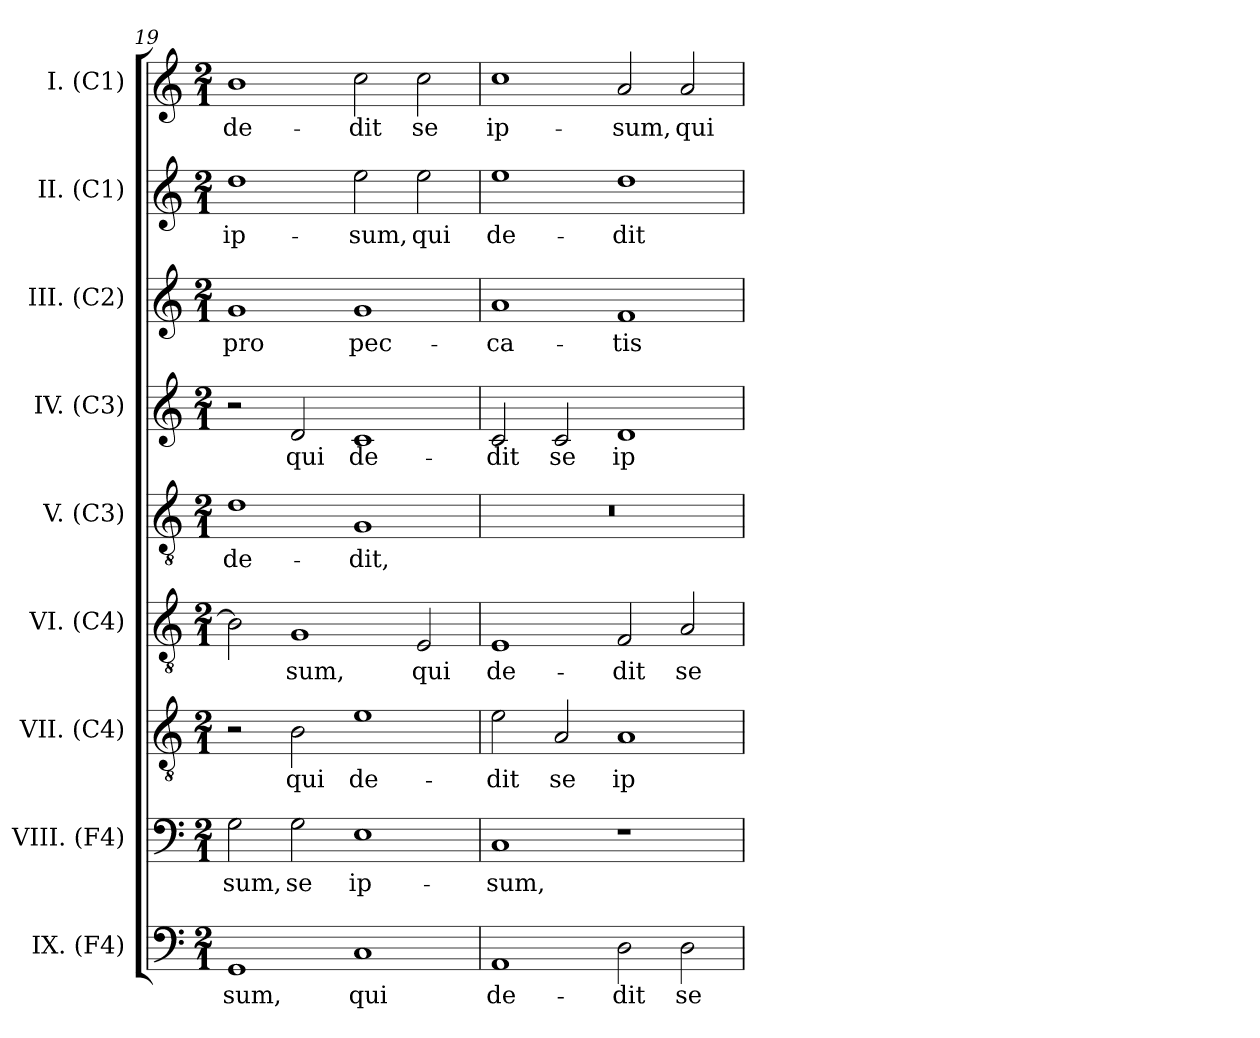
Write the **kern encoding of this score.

**kern	**text	**kern	**text	**kern	**text	**kern	**text	**kern	**text	**kern	**text	**kern	**text	**kern	**text	**kern	**text
*part9	*part9	*part8	*part8	*part7	*part7	*part6	*part6	*part5	*part5	*part4	*part4	*part3	*part3	*part2	*part2	*part1	*part1
*staff9	*staff9	*staff8	*staff8	*staff7	*staff7	*staff6	*staff6	*staff5	*staff5	*staff4	*staff4	*staff3	*staff3	*staff2	*staff2	*staff1	*staff1
*I"IX. (F4)	*	*I"VIII. (F4)	*	*I"VII. (C4)	*	*I"VI. (C4)	*	*I"V. (C3)	*	*I"IV. (C3)	*	*I"III. (C2)	*	*I"II. (C1)	*	*I"I. (C1)	*
*I'IX.	*	*I'VIII.	*	*I'VII.	*	*I'VI.	*	*I'V.	*	*I'IV.	*	*I'III.	*	*I'II.	*	*I'I.	*
*clefF4	*	*clefF4	*	*clefGv2	*	*clefGv2	*	*clefGv2	*	*clefG2	*	*clefG2	*	*clefG2	*	*clefG2	*
*	*	*	*	*	*	*	*	*ITrd7c12	*	*	*	*	*	*	*	*	*
*k[]	*	*k[]	*	*k[]	*	*k[]	*	*k[]	*	*k[]	*	*k[]	*	*k[]	*	*k[]	*
*C:	*	*C:	*	*C:	*	*C:	*	*C:	*	*C:	*	*C:	*	*C:	*	*C:	*
*M2/1	*	*M2/1	*	*M2/1	*	*M2/1	*	*M2/1	*	*M2/1	*	*M2/1	*	*M2/1	*	*M2/1	*
=19	=19	=19	=19	=19	=19	=19	=19	=19	=19	=19	=19	=19	=19	=19	=19	=19	=19
!	!LO:LY:b:color=#000000	!	!	!	!	!	!	!	!	!	!	!	!	!	!	!	!
!	!	!	!LO:LY:b:color=#000000	!	!	!	!	!	!	!	!	!	!	!	!	!	!
!	!	!	!	!	!	!	!	!	!LO:LY:b:color=#000000	!	!	!	!	!	!	!	!
!	!	!	!	!	!	!	!	!	!	!	!	!	!LO:LY:b:color=#000000	!	!	!	!
!	!	!	!	!	!	!	!	!	!	!	!	!	!	!	!LO:LY:b:color=#000000	!	!
!	!	!	!	!	!	!	!	!	!	!	!	!	!	!	!	!	!LO:LY:b:color=#000000
1GGi	-sum,	2Gi\	-sum,	2r	.	2Bi\]	.	1Di	de-	2r	.	1gi	pro	1ddi	ip-	1bi	de-
!	!	!	!LO:LY:b:color=#000000	!	!	!	!	!	!	!	!	!	!	!	!	!	!
!	!	!	!	!	!LO:LY:b:color=#000000	!	!	!	!	!	!	!	!	!	!	!	!
!	!	!	!	!	!	!	!LO:LY:b:color=#000000	!	!	!	!	!	!	!	!	!	!
!	!	!	!	!	!	!	!	!	!	!	!LO:LY:b:color=#000000	!	!	!	!	!	!
.	.	2Gi\	se	2Bi\	qui	1Gi	-sum,	.	.	2di/	qui	.	.	.	.	.	.
!	!LO:LY:b:color=#000000	!	!	!	!	!	!	!	!	!	!	!	!	!	!	!	!
!	!	!	!LO:LY:b:color=#000000	!	!	!	!	!	!	!	!	!	!	!	!	!	!
!	!	!	!	!	!LO:LY:b:color=#000000	!	!	!	!	!	!	!	!	!	!	!	!
!	!	!	!	!	!	!	!	!	!LO:LY:b:color=#000000	!	!	!	!	!	!	!	!
!	!	!	!	!	!	!	!	!	!	!	!LO:LY:b:color=#000000	!	!	!	!	!	!
!	!	!	!	!	!	!	!	!	!	!	!	!	!LO:LY:b:color=#000000	!	!	!	!
!	!	!	!	!	!	!	!	!	!	!	!	!	!	!	!LO:LY:b:color=#000000	!	!
!	!	!	!	!	!	!	!	!	!	!	!	!	!	!	!	!	!LO:LY:b:color=#000000
1Ci	qui	1Ei	ip-	1ei	de-	.	.	1GGi	-dit,	1ci	de-	1gi	pec-	2eei\	-sum,	2cci\	-dit
!	!	!	!	!	!	!	!LO:LY:b:color=#000000	!	!	!	!	!	!	!	!	!	!
!	!	!	!	!	!	!	!	!	!	!	!	!	!	!	!LO:LY:b:color=#000000	!	!
!	!	!	!	!	!	!	!	!	!	!	!	!	!	!	!	!	!LO:LY:b:color=#000000
.	.	.	.	.	.	2Ei/	qui	.	.	.	.	.	.	2eei\	qui	2cci\	se
=20	=20	=20	=20	=20	=20	=20	=20	=20	=20	=20	=20	=20	=20	=20	=20	=20	=20
!	!LO:LY:b:color=#000000	!	!	!	!	!	!	!	!	!	!	!	!	!	!	!	!
!	!	!	!LO:LY:b:color=#000000	!	!	!	!	!	!	!	!	!	!	!	!	!	!
!	!	!	!	!	!LO:LY:b:color=#000000	!	!	!	!	!	!	!	!	!	!	!	!
!	!	!	!	!	!	!	!LO:LY:b:color=#000000	!LO:N:vis=1	!	!	!	!	!	!	!	!	!
!	!	!	!	!	!	!	!	!	!	!	!LO:LY:b:color=#000000	!	!	!	!	!	!
!	!	!	!	!	!	!	!	!	!	!	!	!	!LO:LY:b:color=#000000	!	!	!	!
!	!	!	!	!	!	!	!	!	!	!	!	!	!	!	!LO:LY:b:color=#000000	!	!
!	!	!	!	!	!	!	!	!	!	!	!	!	!	!	!	!	!LO:LY:b:color=#000000
1AAi	de-	1Ci	-sum,	2ei\	-dit	1Ei	de-	0r	.	2ci/	-dit	1ai	-ca-	1eei	de-	1cci	ip-
!	!	!	!	!	!LO:LY:b:color=#000000	!	!	!	!	!	!	!	!	!	!	!	!
!	!	!	!	!	!	!	!	!	!	!	!LO:LY:b:color=#000000	!	!	!	!	!	!
.	.	.	.	2Ai/	se	.	.	.	.	2ci/	se	.	.	.	.	.	.
!	!LO:LY:b:color=#000000	!	!	!	!	!	!	!	!	!	!	!	!	!	!	!	!
!	!	!	!	!	!LO:LY:b:color=#000000	!	!	!	!	!	!	!	!	!	!	!	!
!	!	!	!	!	!	!	!LO:LY:b:color=#000000	!	!	!	!	!	!	!	!	!	!
!	!	!	!	!	!	!	!	!	!	!	!LO:LY:b:color=#000000	!	!	!	!	!	!
!	!	!	!	!	!	!	!	!	!	!	!	!	!LO:LY:b:color=#000000	!	!	!	!
!	!	!	!	!	!	!	!	!	!	!	!	!	!	!	!LO:LY:b:color=#000000	!	!
!	!	!	!	!	!	!	!	!	!	!	!	!	!	!	!	!	!LO:LY:b:color=#000000
2Di\	-dit	1r	.	1Ai	ip-	2Fi/	-dit	.	.	1di	ip-	1fi	-tis	1ddi	-dit	2ai/	-sum,
!	!LO:LY:b:color=#000000	!	!	!	!	!	!	!	!	!	!	!	!	!	!	!	!
!	!	!	!	!	!	!	!LO:LY:b:color=#000000	!	!	!	!	!	!	!	!	!	!
!	!	!	!	!	!	!	!	!	!	!	!	!	!	!	!	!	!LO:LY:b:color=#000000
2Di\	se	.	.	.	.	2Ai/	se	.	.	.	.	.	.	.	.	2ai/	qui
=	=	=	=	=	=	=	=	=	=	=	=	=	=	=	=	=	=
*-	*-	*-	*-	*-	*-	*-	*-	*-	*-	*-	*-	*-	*-	*-	*-	*-	*-
